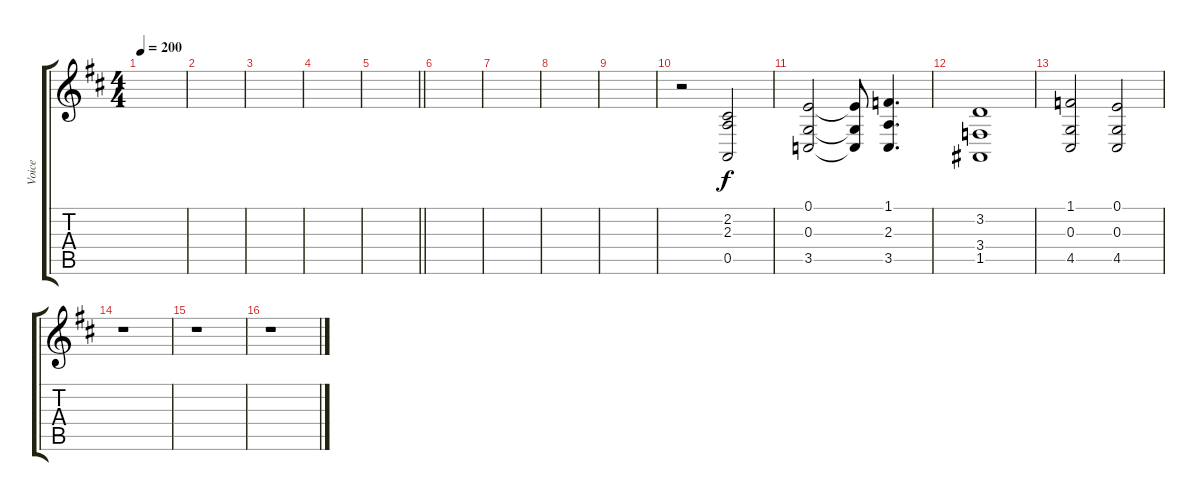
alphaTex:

\track ("Voice" "Voice") {instrument lead6voice}
\staff {score tabs}
\tuning (E4 B3 G3 D3 A2 E2) {hide}
\ts (4 4)
\tempo 200
\clef g2
\ks d
|
|
|
|
\barLineRight lightlight
|
|
|
|
|
r.2 (2.2 2.3 0.5).2 |
(0.1 0.3 3.5).2 (0.1{t} 0.3{t} 3.5{t}).8 (1.1 2.3 3.5).4{d} |
(3.2 3.4 1.5).1 |
(1.1 0.3 4.5).2 (0.1 0.3 4.5).2 |
r.1 |
r.1 |
r.1
